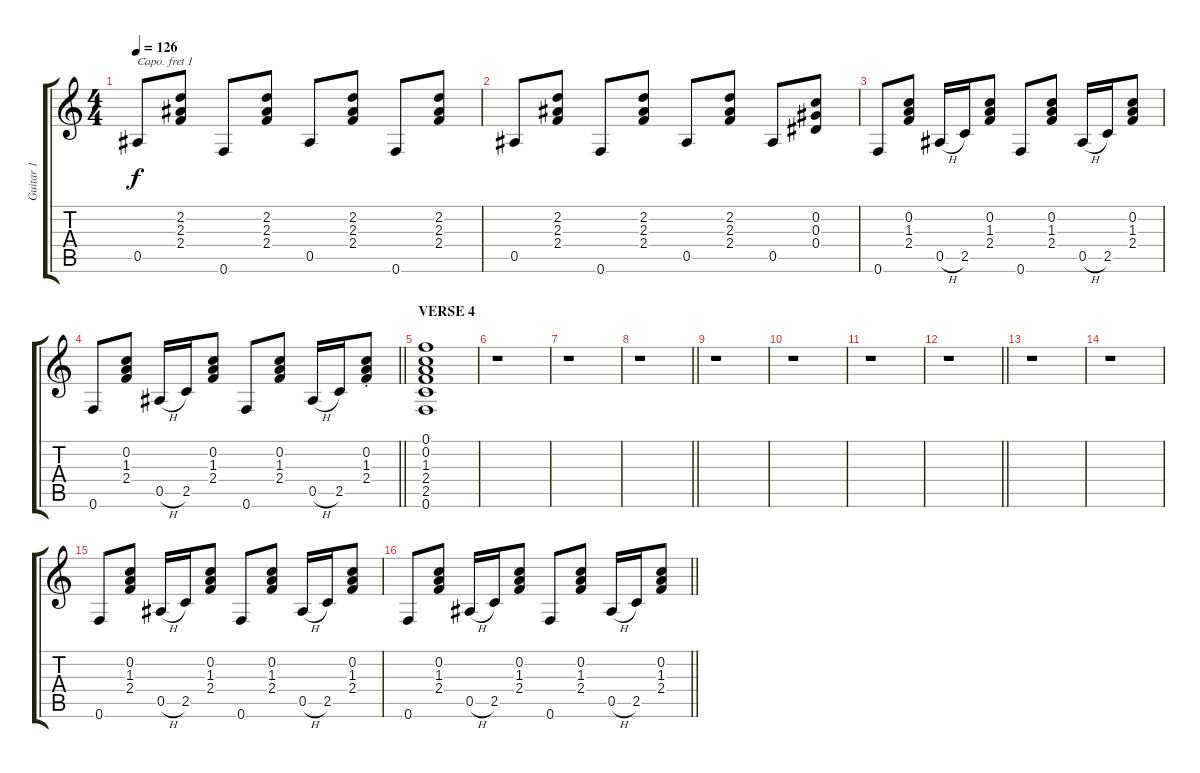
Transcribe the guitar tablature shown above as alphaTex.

\track ("Guitar 1" "Guitar 1") {instrument acousticguitarsteel}
\staff {score tabs}
\capo 1
\tuning (E4 B3 G3 D3 A2 E2) {hide}
\ts (4 4)
\tempo 126
\clef g2
\ks c
0.5.8{dy f} (2.2 2.3 2.4).8 0.6.8 (2.2 2.3 2.4).8 0.5.8 (2.2 2.3 2.4).8 0.6.8 (2.2 2.3 2.4).8 |
0.5.8 (2.2 2.3 2.4).8 0.6.8 (2.2 2.3 2.4).8 0.5.8 (2.2 2.3 2.4).8 0.5.8 (0.2 0.3 0.4).8 |
0.6.8 (0.2 1.3 2.4).8 0.5{h}.16 2.5.16 (0.2 1.3 2.4).8 0.6.8 (0.2 1.3 2.4).8 0.5{h}.16 2.5.16 (0.2 1.3 2.4).8 |
\barLineRight lightlight
0.6.8 (0.2 1.3 2.4).8 0.5{h}.16 2.5.16 (0.2 1.3 2.4).8 0.6.8 (0.2 1.3 2.4).8 0.5{h}.16 2.5.16 (0.2{st} 1.3{st} 2.4{st}).8 |
\section ("" "VERSE 4")
(0.1 0.2 1.3 2.4 2.5 0.6).1 |
r.1 |
r.1 |
\barLineRight lightlight
r.1 |
r.1 |
r.1 |
r.1 |
\barLineRight lightlight
r.1 |
r.1 |
r.1 |
0.6.8 (0.2 1.3 2.4).8 0.5{h}.16 2.5.16 (0.2 1.3 2.4).8 0.6.8 (0.2 1.3 2.4).8 0.5{h}.16 2.5.16 (0.2 1.3 2.4).8 |
\barLineRight lightlight
0.6.8 (0.2 1.3 2.4).8 0.5{h}.16 2.5.16 (0.2 1.3 2.4).8 0.6.8 (0.2 1.3 2.4).8 0.5{h}.16 2.5.16 (0.2 1.3 2.4).8
